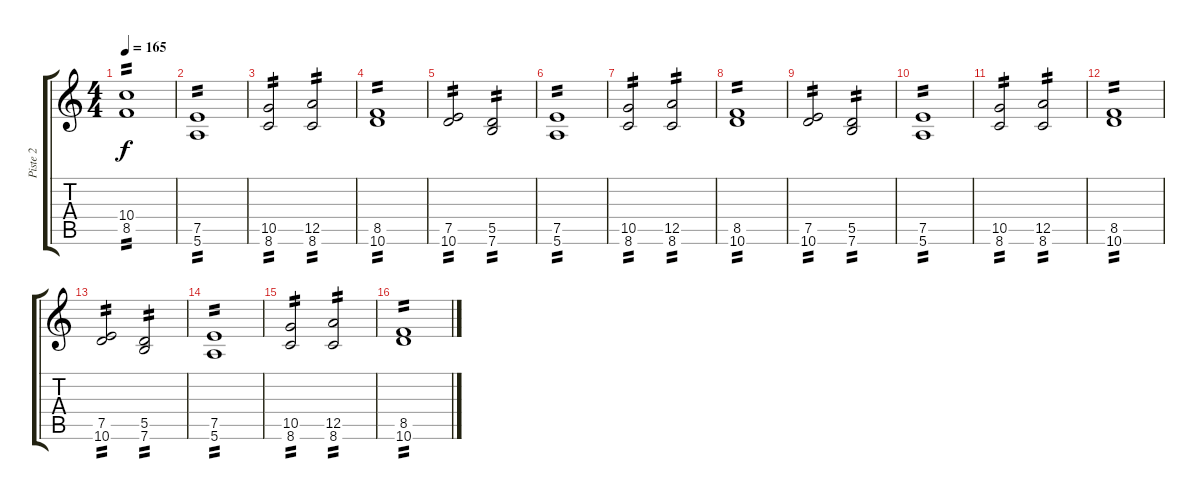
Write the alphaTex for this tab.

\track ("Piste 2" "Piste 2") {instrument distortionguitar}
\staff {score tabs}
\tuning (E4 B3 G3 D3 A2 E2) {hide}
\ts (4 4)
\tempo 165
\clef g2
\ks c
(10.4 8.5).1{tp 2 dy f} |
(7.5 5.6).1{tp 2} |
(10.5 8.6).2{tp 2} (12.5 8.6).2{tp 2} |
(8.5 10.6).1{tp 2} |
(7.5 10.6).2{tp 2} (5.5 7.6).2{tp 2} |
(7.5 5.6).1{tp 2} |
(10.5 8.6).2{tp 2} (12.5 8.6).2{tp 2} |
(8.5 10.6).1{tp 2} |
(7.5 10.6).2{tp 2} (5.5 7.6).2{tp 2} |
(7.5 5.6).1{tp 2} |
(10.5 8.6).2{tp 2} (12.5 8.6).2{tp 2} |
(8.5 10.6).1{tp 2} |
(7.5 10.6).2{tp 2} (5.5 7.6).2{tp 2} |
(7.5 5.6).1{tp 2} |
(10.5 8.6).2{tp 2} (12.5 8.6).2{tp 2} |
(8.5 10.6).1{tp 2}
